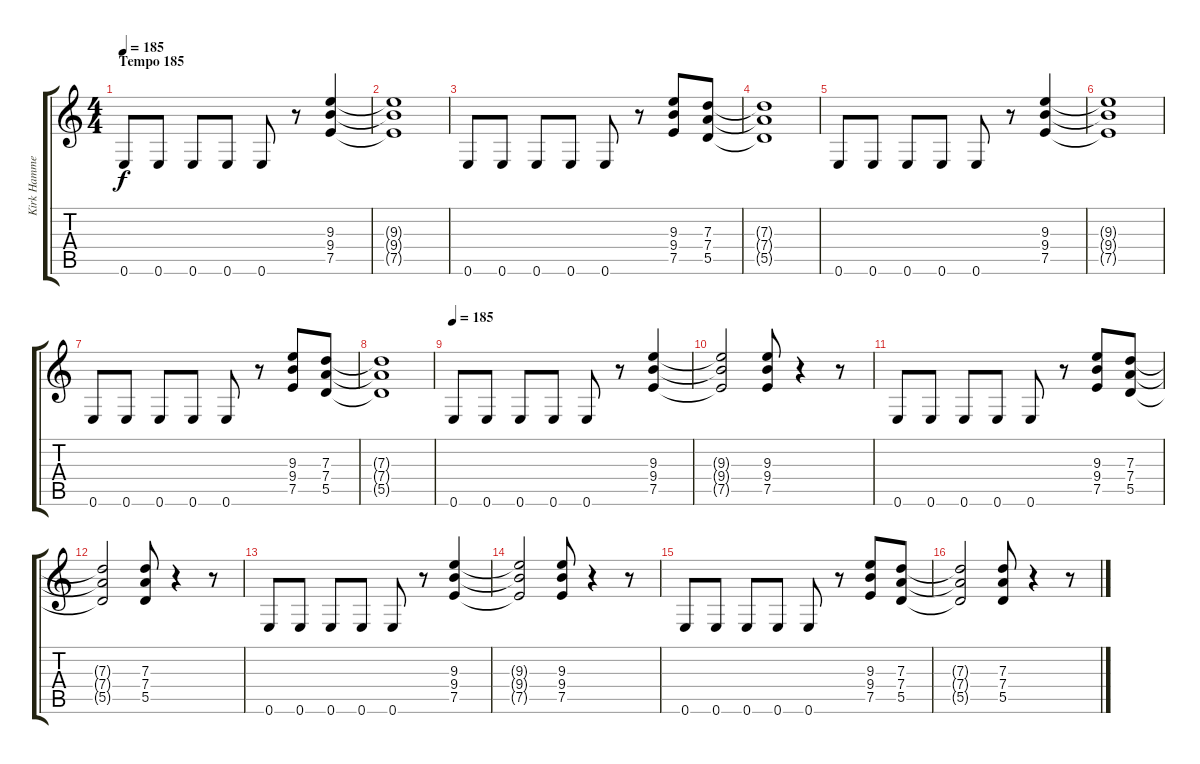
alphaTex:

\track ("Kirk Hammet (Guitar)" "Kirk Hamme") {instrument distortionguitar}
\staff {score tabs}
\tuning (E4 B3 G3 D3 A2 E2) {hide}
\ts (4 4)
\section ("" "Tempo 185")
\tempo 185
\clef g2
\ks c
0.6.8{dy f} 0.6.8 0.6.8 0.6.8 0.6.8 r.8 (9.3 9.4 7.5).4 |
(9.3{t} 9.4{t} 7.5{t}).1 |
0.6.8 0.6.8 0.6.8 0.6.8 0.6.8 r.8 (9.3 9.4 7.5).8 (7.3 7.4 5.5).8 |
(7.3{t} 7.4{t} 5.5{t}).1 |
0.6.8 0.6.8 0.6.8 0.6.8 0.6.8 r.8 (9.3 9.4 7.5).4 |
(9.3{t} 9.4{t} 7.5{t}).1 |
0.6.8 0.6.8 0.6.8 0.6.8 0.6.8 r.8 (9.3 9.4 7.5).8 (7.3 7.4 5.5).8 |
(7.3{t} 7.4{t} 5.5{t}).1 |
\tempo 185
0.6.8 0.6.8 0.6.8 0.6.8 0.6.8 r.8 (9.3 9.4 7.5).4 |
(9.3{t} 9.4{t} 7.5{t}).2 (9.3 9.4 7.5).8 r.4 r.8 |
0.6.8 0.6.8 0.6.8 0.6.8 0.6.8 r.8 (9.3 9.4 7.5).8 (7.3 7.4 5.5).8 |
(7.3{t} 7.4{t} 5.5{t}).2 (7.3 7.4 5.5).8 r.4 r.8 |
0.6.8 0.6.8 0.6.8 0.6.8 0.6.8 r.8 (9.3 9.4 7.5).4 |
(9.3{t} 9.4{t} 7.5{t}).2 (9.3 9.4 7.5).8 r.4 r.8 |
0.6.8 0.6.8 0.6.8 0.6.8 0.6.8 r.8 (9.3 9.4 7.5).8 (7.3 7.4 5.5).8 |
(7.3{t} 7.4{t} 5.5{t}).2 (7.3 7.4 5.5).8 r.4 r.8
